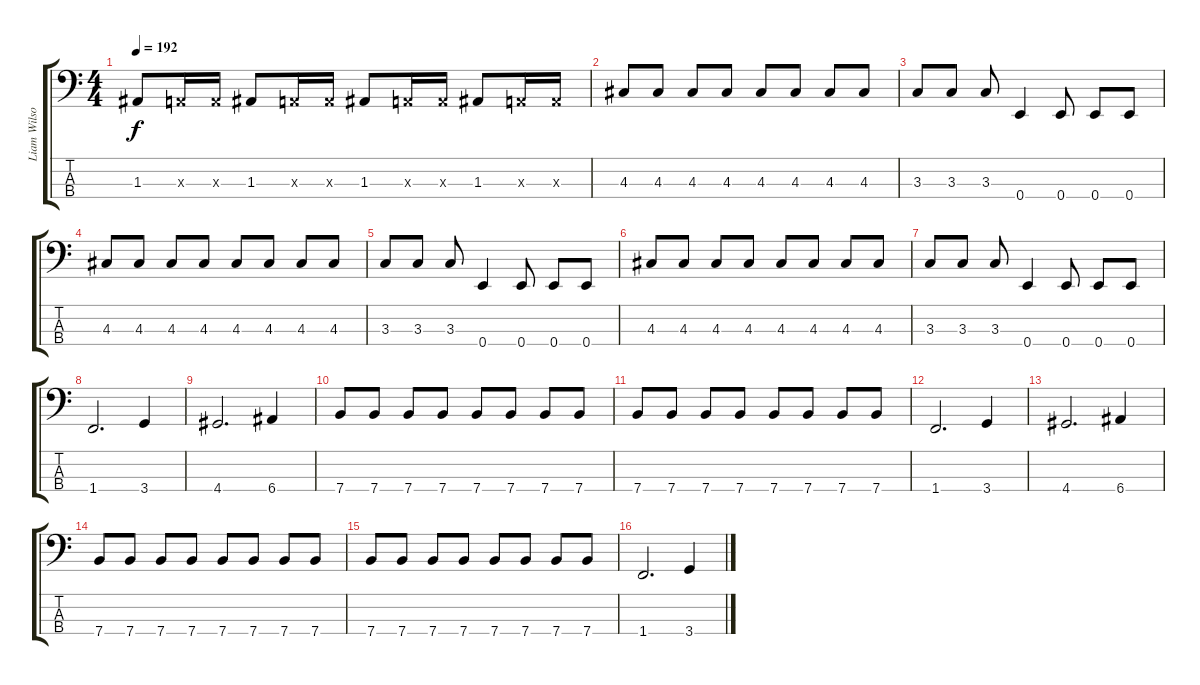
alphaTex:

\track ("Liam Wilson" "Liam Wilso") {instrument electricbassfinger}
\staff {score tabs}
\tuning (G2 D2 A1 E1) {hide}
\ts (4 4)
\tempo 192
\clef f4
\ks c
1.3.8{dy f} 0.3{x}.16 0.3{x}.16 1.3.8 0.3{x}.16 0.3{x}.16 1.3.8 0.3{x}.16 0.3{x}.16 1.3.8 0.3{x}.16 0.3{x}.16 |
4.3.8 4.3.8 4.3.8 4.3.8 4.3.8 4.3.8 4.3.8 4.3.8 |
3.3.8 3.3.8 3.3.8 0.4.4 0.4.8 0.4.8 0.4.8 |
4.3.8 4.3.8 4.3.8 4.3.8 4.3.8 4.3.8 4.3.8 4.3.8 |
3.3.8 3.3.8 3.3.8 0.4.4 0.4.8 0.4.8 0.4.8 |
4.3.8 4.3.8 4.3.8 4.3.8 4.3.8 4.3.8 4.3.8 4.3.8 |
3.3.8 3.3.8 3.3.8 0.4.4 0.4.8 0.4.8 0.4.8 |
1.4.2{d} 3.4.4 |
4.4.2{d} 6.4.4 |
7.4.8 7.4.8 7.4.8 7.4.8 7.4.8 7.4.8 7.4.8 7.4.8 |
7.4.8 7.4.8 7.4.8 7.4.8 7.4.8 7.4.8 7.4.8 7.4.8 |
1.4.2{d} 3.4.4 |
4.4.2{d} 6.4.4 |
7.4.8 7.4.8 7.4.8 7.4.8 7.4.8 7.4.8 7.4.8 7.4.8 |
7.4.8 7.4.8 7.4.8 7.4.8 7.4.8 7.4.8 7.4.8 7.4.8 |
1.4.2{d} 3.4.4
